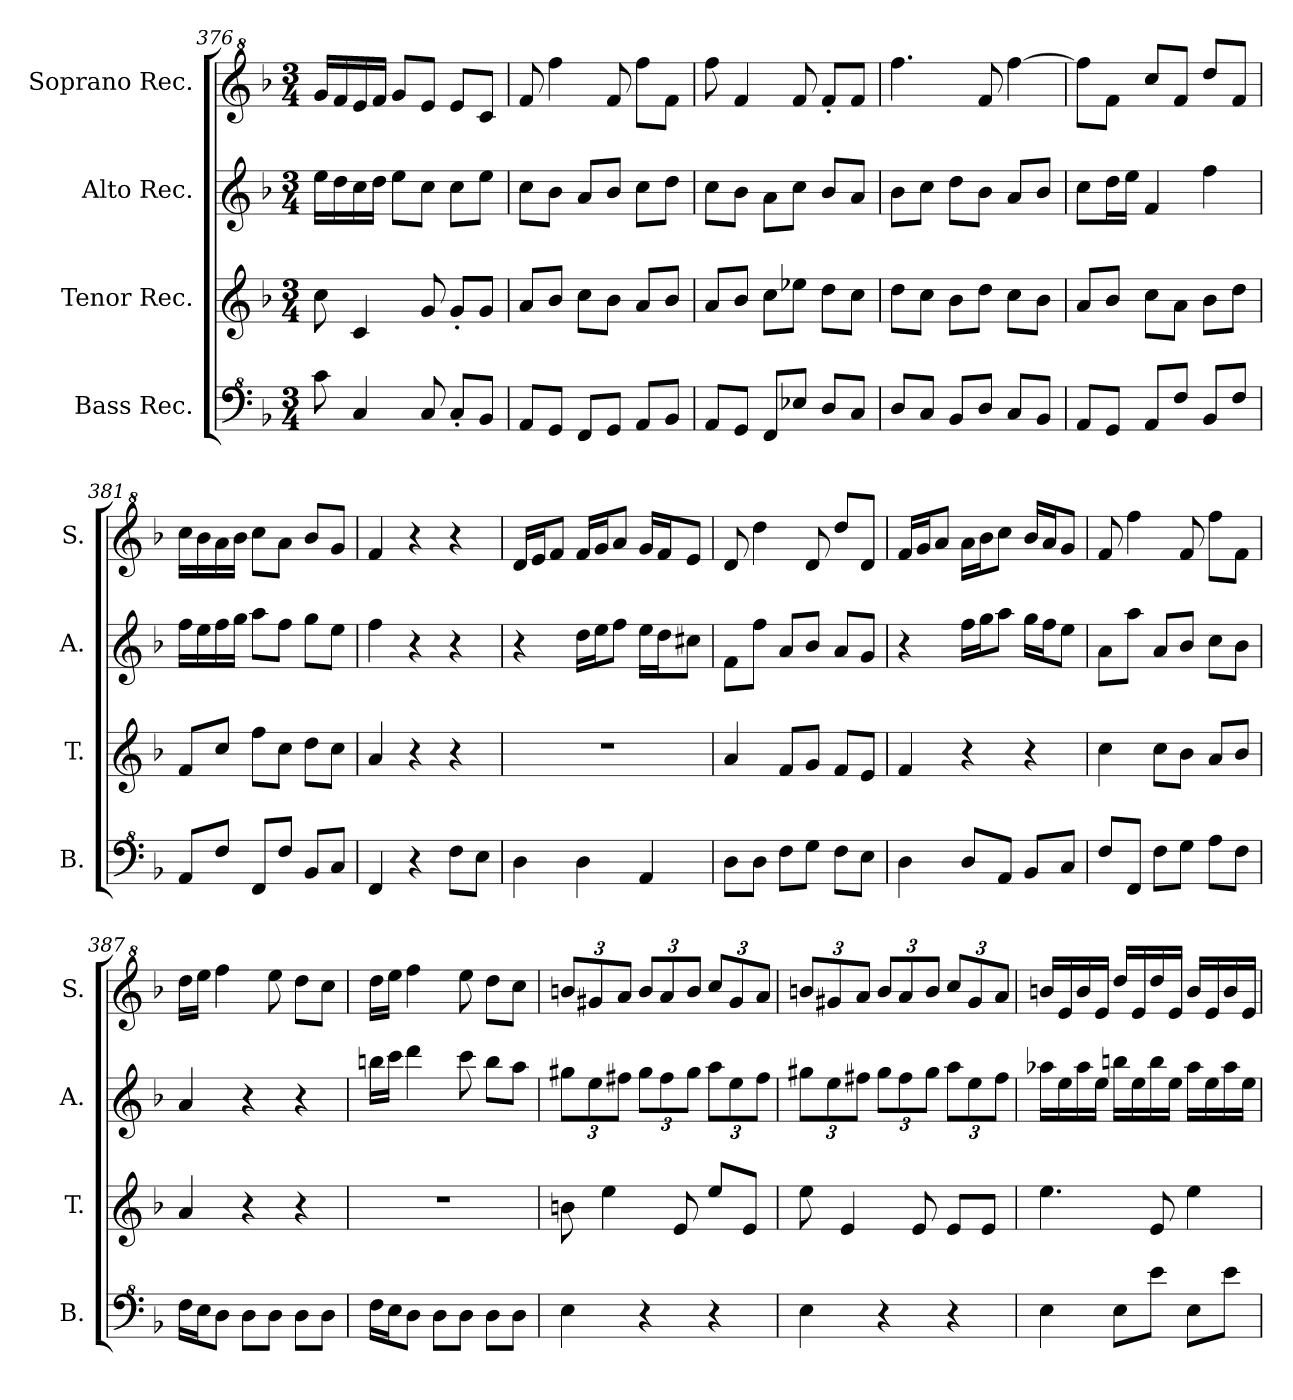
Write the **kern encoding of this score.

**kern	**kern	**kern	**kern
*part4	*part3	*part2	*part1
*staff4	*staff3	*staff2	*staff1
*I"Bass Rec.	*I"Tenor Rec.	*I"Alto Rec.	*I"Soprano Rec.
*I'B.	*I'T.	*I'A.	*I'S.
*clefF^4	*clefG2	*clefG2	*clefG^2
*k[b-]	*k[b-]	*k[b-]	*k[b-]
*M3/4	*M3/4	*M3/4	*M3/4
=376	=376	=376	=376
8cc\	8cc\	16ee\LL	16gg/LL
.	.	16dd\	16ff/
4c/	4c/	16cc\	16ee/
.	.	16dd\JJ	16ff/JJ
.	.	8ee\L	8gg/L
8c/	8g/	8cc\J	8ee/J
8c'/L	8g'/L	8cc\L	8ee/L
8B-/J	8g/J	8ee\J	8cc/J
=377	=377	=377	=377
8A/L	8a/L	8cc\L	8ff/
8G/J	8b-/J	8b-\J	4fff\
8F/L	8cc\L	8a/L	.
8G/J	8b-\J	8b-/J	8ff/
8A/L	8a/L	8cc\L	8fff\L
8B-/J	8b-/J	8dd\J	8ff\J
=378	=378	=378	=378
8A/L	8a/L	8cc\L	8fff\
8G/J	8b-/J	8b-\J	4ff/
8F/L	8cc\L	8a\L	.
8e-X/J	8ee-X\J	8cc\J	8ff/
8d/L	8dd\L	8b-/L	8ff'/L
8c/J	8cc\J	8a/J	8ff/J
=379	=379	=379	=379
8d/L	8dd\L	8b-\L	4.fff\
8c/J	8cc\J	8cc\J	.
8B-/L	8b-\L	8dd\L	.
8d/J	8dd\J	8b-\J	8ff/
8c/L	8cc\L	8a/L	[4fff\
8B-/J	8b-\J	8b-/J	.
=380	=380	=380	=380
8A/L	8a/L	8cc\L	8fff\L]
8G/J	8b-/J	16dd\L	8ff\J
.	.	16ee\JJ	.
8A/L	8cc\L	4f/	8ccc/L
8f/J	8a\J	.	8ff/J
8B-/L	8b-\L	4ff\	8ddd/L
8f/J	8dd\J	.	8ff/J
!!LO:LB:g=z
=381	=381	=381	=381
8A/L	8f/L	16ff\LL	16ccc\LL
.	.	16ee\	16bb-\
8f/J	8cc/J	16ff\	16aa\
.	.	16gg\JJ	16bb-\JJ
8F/L	8ff\L	8aa\L	8ccc\L
8f/J	8cc\J	8ff\J	8aa\J
8B-/L	8dd\L	8gg\L	8bb-/L
8c/J	8cc\J	8ee\J	8gg/J
=382	=382	=382	=382
4F/	4a/	4ff\	4ff/
4r	4r	4r	4r
8f\L	4r	4r	4r
8e\J	.	.	.
=383	=383	=383	=383
4d\	2.r	4r	16dd/LL
.	.	.	16ee/J
.	.	.	8ff/J
4d\	.	16dd\LL	16ff/LL
.	.	16ee\J	16gg/J
.	.	8ff\J	8aa/J
4A/	.	16ee\LL	16gg/LL
.	.	16dd\J	16ff/J
.	.	8cc#X\J	8ee/J
=384	=384	=384	=384
8d\L	4a/	8f\L	8dd/
8d\J	.	8ff\J	4ddd\
8f\L	8f/L	8a/L	.
8g\J	8g/J	8b-/J	8dd/
8f\L	8f/L	8a/L	8ddd/L
8e\J	8e/J	8g/J	8dd/J
=385	=385	=385	=385
4d\	4f/	4r	16ff/LL
.	.	.	16gg/J
.	.	.	8aa/J
8d/L	4r	16ff\LL	16aa\LL
.	.	16gg\J	16bb-\J
8A/J	.	8aa\J	8ccc\J
8B-/L	4r	16gg\LL	16bb-/LL
.	.	16ff\J	16aa/J
8c/J	.	8ee\J	8gg/J
=386	=386	=386	=386
8f/L	4cc\	8a\L	8ff/
8F/J	.	8aa\J	4fff\
8f\L	8cc\L	8a/L	.
8g\J	8b-\J	8b-/J	8ff/
8a\L	8a/L	8cc\L	8fff\L
8f\J	8b-/J	8b-\J	8ff\J
=387	=387	=387	=387
16f\LL	4a/	4a/	16ddd\LL
16e\J	.	.	16eee\JJ
8d\J	.	.	4fff\
8d\L	4r	4r	.
8d\J	.	.	8eee\
8d\L	4r	4r	8ddd\L
8d\J	.	.	8ccc\J
=388	=388	=388	=388
16f\LL	2.r	16bbn\LL	16ddd\LL
16e\J	.	16ccc\JJ	16eee\JJ
8d\J	.	4ddd\	4fff\
8d\L	.	.	.
8d\J	.	8ccc\	8eee\
8d\L	.	8bb\L	8ddd\L
8d\J	.	8aa\J	8ccc\J
=389	=389	=389	=389
*	*	*Xbrackettup	*Xbrackettup
4e\	8bn\	12gg#X\L	12bbn/L
.	.	12ee\	12gg#X/
.	4ee\	.	.
.	.	12ff#X\J	12aa/J
4r	.	12gg#\L	12bb/L
.	.	12ff#\	12aa/
.	8e/	.	.
.	.	12gg#\J	12bb/J
4r	8ee/L	12aa\L	12ccc/L
.	.	12ee\	12gg#/
.	8e/J	.	.
.	.	12ff#\J	12aa/J
!!LO:LB:g=z
=390	=390	=390	=390
4e\	8ee\	12gg#X\L	12bbn/L
.	.	12ee\	12gg#X/
.	4e/	.	.
.	.	12ff#X\J	12aa/J
4r	.	12gg#\L	12bb/L
.	.	12ff#\	12aa/
.	8e/	.	.
.	.	12gg#\J	12bb/J
4r	8e/L	12aa\L	12ccc/L
.	.	12ee\	12gg#/
.	8e/J	.	.
.	.	12ff#\J	12aa/J
=391	=391	=391	=391
4e\	4.ee\	16aa-X\LL	16bbn/LL
.	.	16ee\	16ee/
.	.	16aa-\	16bb/
.	.	16ee\JJ	16ee/JJ
8e\L	.	16bbn\LL	16ddd/LL
.	.	16ee\	16ee/
8ee\J	8e/	16bb\	16ddd/
.	.	16ee\JJ	16ee/JJ
8e\L	4ee\	16aa-\LL	16bb/LL
.	.	16ee\	16ee/
8ee\J	.	16aa-\	16bb/
.	.	16ee\JJ	16ee/JJ
=	=	=	=
*-	*-	*-	*-
